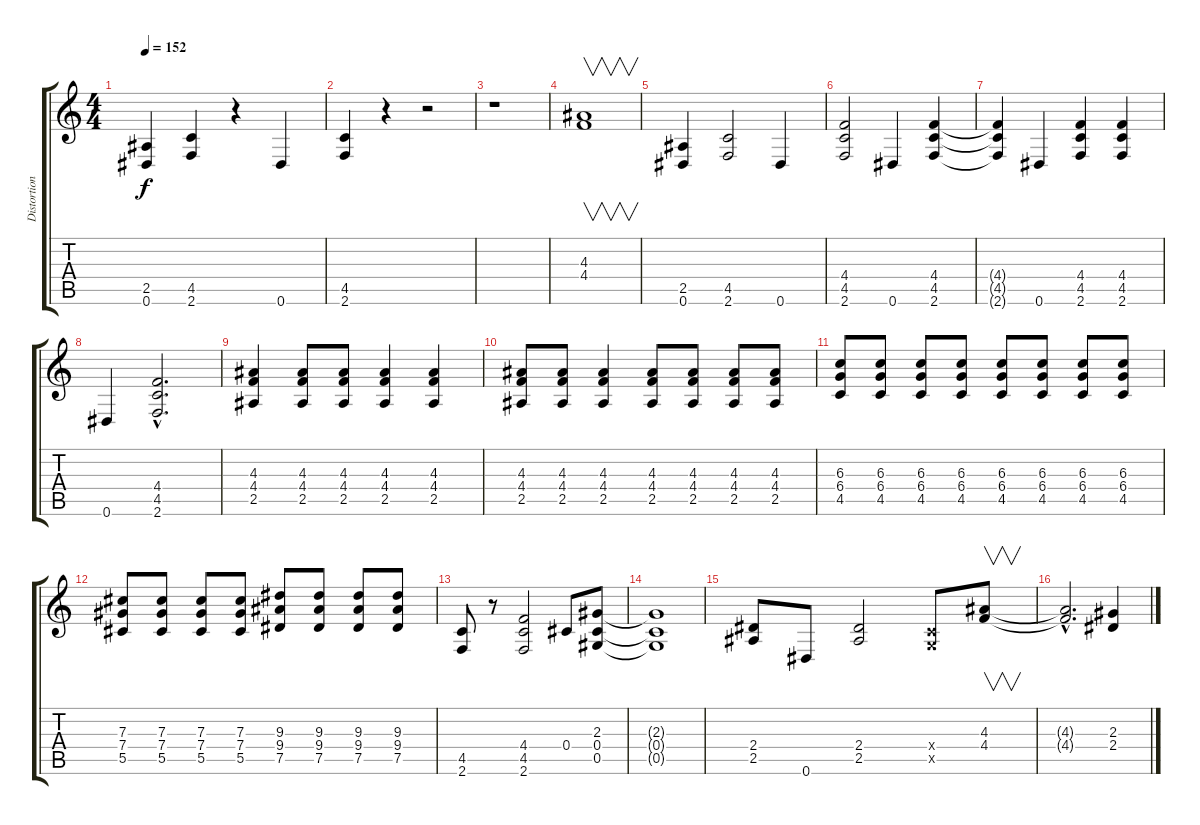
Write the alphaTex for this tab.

\track ("Distortion Guitar" "Distortion") {instrument distortionguitar}
\staff {score tabs}
\tuning (Eb4 Bb3 Gb3 Db3 Ab2 Eb2) {hide}
\ts (4 4)
\tempo 152
\clef g2
\ks c
(2.5 0.6).4{dy f} (4.5 2.6).4 r.4 0.6.4 |
(4.5 2.6).4 r.4 r.2 |
r.1 |
(4.3 4.4).1{v} |
(2.5 0.6).4 (4.5 2.6).2 0.6.4 |
(4.4 4.5 2.6).2 0.6.4 (4.4 4.5 2.6).4 |
(4.4{t} 4.5{t} 2.6{t}).4 0.6.4 (4.4 4.5 2.6).4 (4.4 4.5 2.6).4 |
0.6.4 (4.4{hac} 4.5{hac} 2.6{hac}).2{d} |
(4.3 4.4 2.5).4 (4.3 4.4 2.5).8 (4.3 4.4 2.5).8 (4.3 4.4 2.5).4 (4.3 4.4 2.5).4 |
(4.3 4.4 2.5).8 (4.3 4.4 2.5).8 (4.3 4.4 2.5).4 (4.3 4.4 2.5).8 (4.3 4.4 2.5).8 (4.3 4.4 2.5).8 (4.3 4.4 2.5).8 |
(6.3 6.4 4.5).8 (6.3 6.4 4.5).8 (6.3 6.4 4.5).8 (6.3 6.4 4.5).8 (6.3 6.4 4.5).8 (6.3 6.4 4.5).8 (6.3 6.4 4.5).8 (6.3 6.4 4.5).8 |
(7.3 7.4 5.5).8 (7.3 7.4 5.5).8 (7.3 7.4 5.5).8 (7.3 7.4 5.5).8 (9.3 9.4 7.5).8 (9.3 9.4 7.5).8 (9.3 9.4 7.5).8 (9.3 9.4 7.5).8 |
(4.5 2.6).8 r.8 (4.4 4.5 2.6).2 0.4.8 (2.3 0.4 0.5).8 |
(2.3{t} 0.4{t} 0.5{t}).1 |
(2.4 2.5).8 0.6.8 (2.4 2.5).2 (-1.4{x} -1.5{x}).8 (4.3 4.4).8{v} |
(4.3{hac t} 4.4{hac t}).2{d} (2.3 2.4).4
